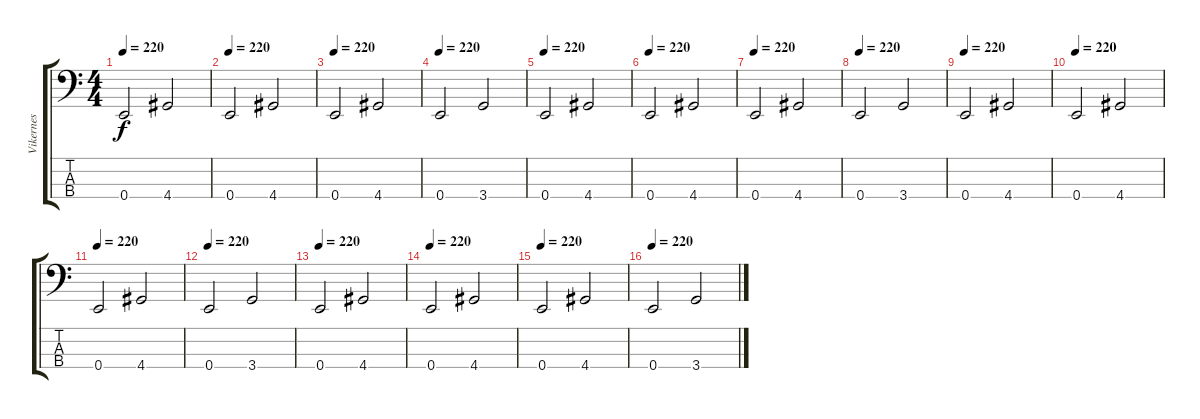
\track ("Vikernes" "Vikernes") {instrument electricbassfinger}
\staff {score tabs}
\tuning (G2 D2 A1 E1) {hide}
\ts (4 4)
\tempo 220
\clef f4
\ks c
0.4.2{dy f} 4.4.2 |
\tempo 220
0.4.2 4.4.2 |
\tempo 220
0.4.2 4.4.2 |
\tempo 220
0.4.2 3.4.2 |
\tempo 220
0.4.2 4.4.2 |
\tempo 220
0.4.2 4.4.2 |
\tempo 220
0.4.2 4.4.2 |
\tempo 220
0.4.2 3.4.2 |
\tempo 220
0.4.2 4.4.2 |
\tempo 220
0.4.2 4.4.2 |
\tempo 220
0.4.2 4.4.2 |
\tempo 220
0.4.2 3.4.2 |
\tempo 220
0.4.2 4.4.2 |
\tempo 220
0.4.2 4.4.2 |
\tempo 220
0.4.2 4.4.2 |
\tempo 220
0.4.2 3.4.2
